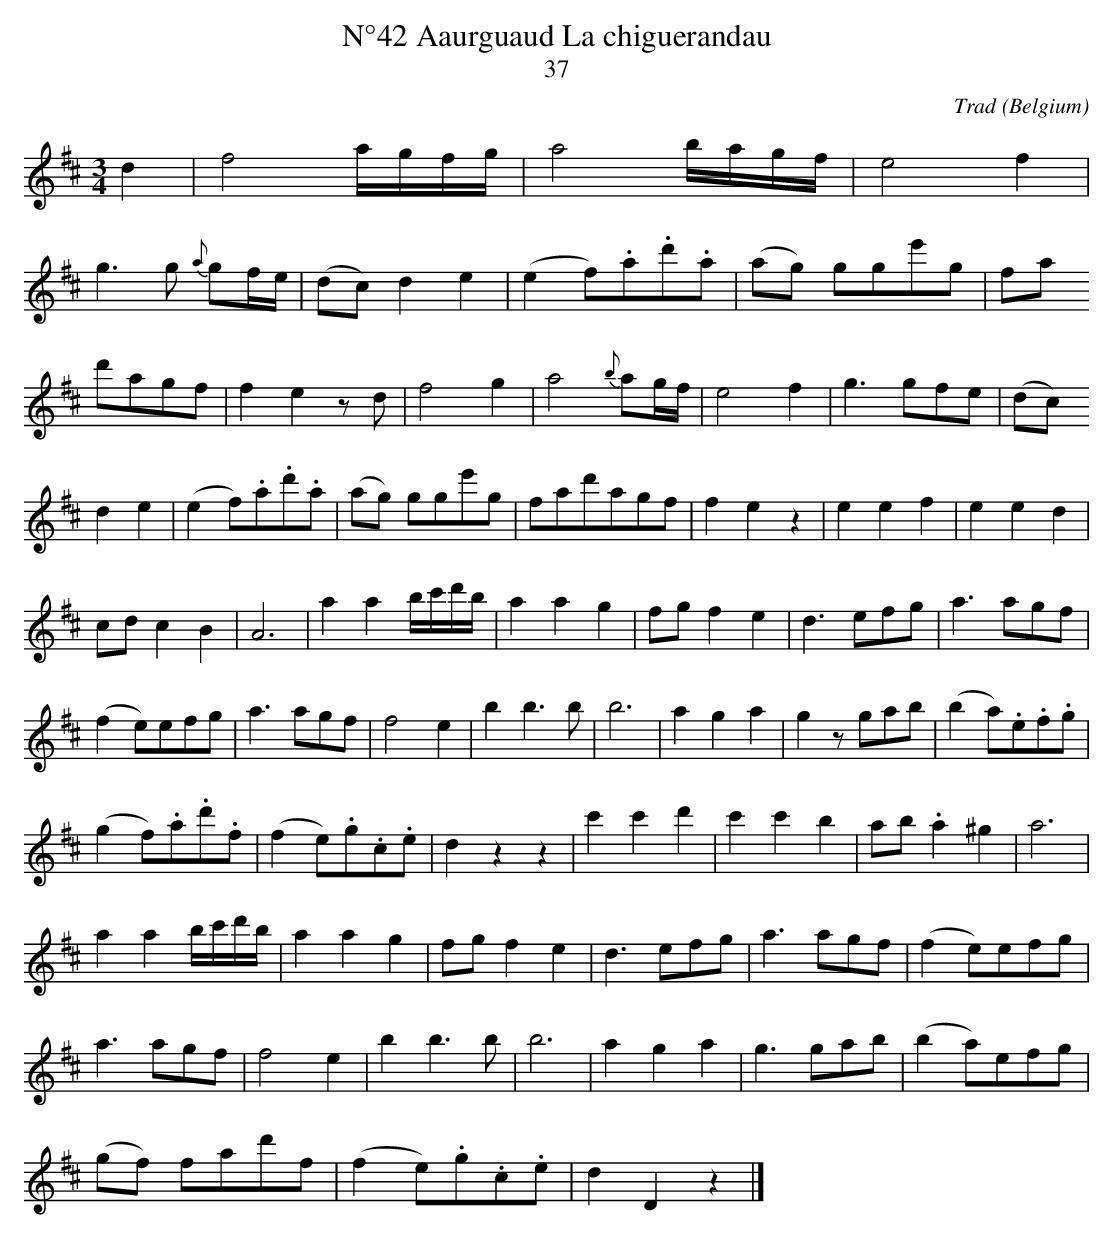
X:1
T:N°42 Aaurguaud La chiguerandau
T:37
C:Trad
O:Belgium
M:3/4
L:1/16
K:Dmaj
d4|f8 agfg|a8 bagf|e8 f4|
g6 g2 {a}g2fe|(d2c2) d4 e4|(e4 f2).a2.d'2.a2|(a2g2) g2g2e'2g2|f2a2
d'2a2g2f2|f4e4z2d2|f8g4|a8{b}a2gf|e8f4|g6g2f2e2|(d2c2)
d4e4|(e4f2).a2.d'2.a2|(a2g2) g2g2e'2g2|f2a2d'2a2g2f2|f4e4z4|e4e4f4|e4e4d4|
c2d2 c4B4|A12|a4a4bc'd'b|a4a4g4|f2g2f4e4|d6e2f2g2|a6a2g2f2|
(f4e2)e2f2g2|a6a2g2f2|f8e4|b4b6b2|b12|a4g4a4|g4z2g2a2b2|(b4a2).e2.f2.g2|
(g4f2).a2.d'2.f2|(f4e2).g2.c2.e2|d4z4z4|c'4c'4d'4|c'4c'4b4|a2b2.a4^g4|a12|
a4a4bc'd'b|a4a4g4|f2g2f4e4|d6e2f2g2|a6a2g2f2|(f4e2)e2f2g2|
a6a2g2f2|f8e4|b4b6b2|b12|a4g4a4|g6g2a2b2|(b4a2)e2f2g2|
(g2f2) f2a2d'2f2|(f4e2).g2.c2.e2|d4D4z4|]
